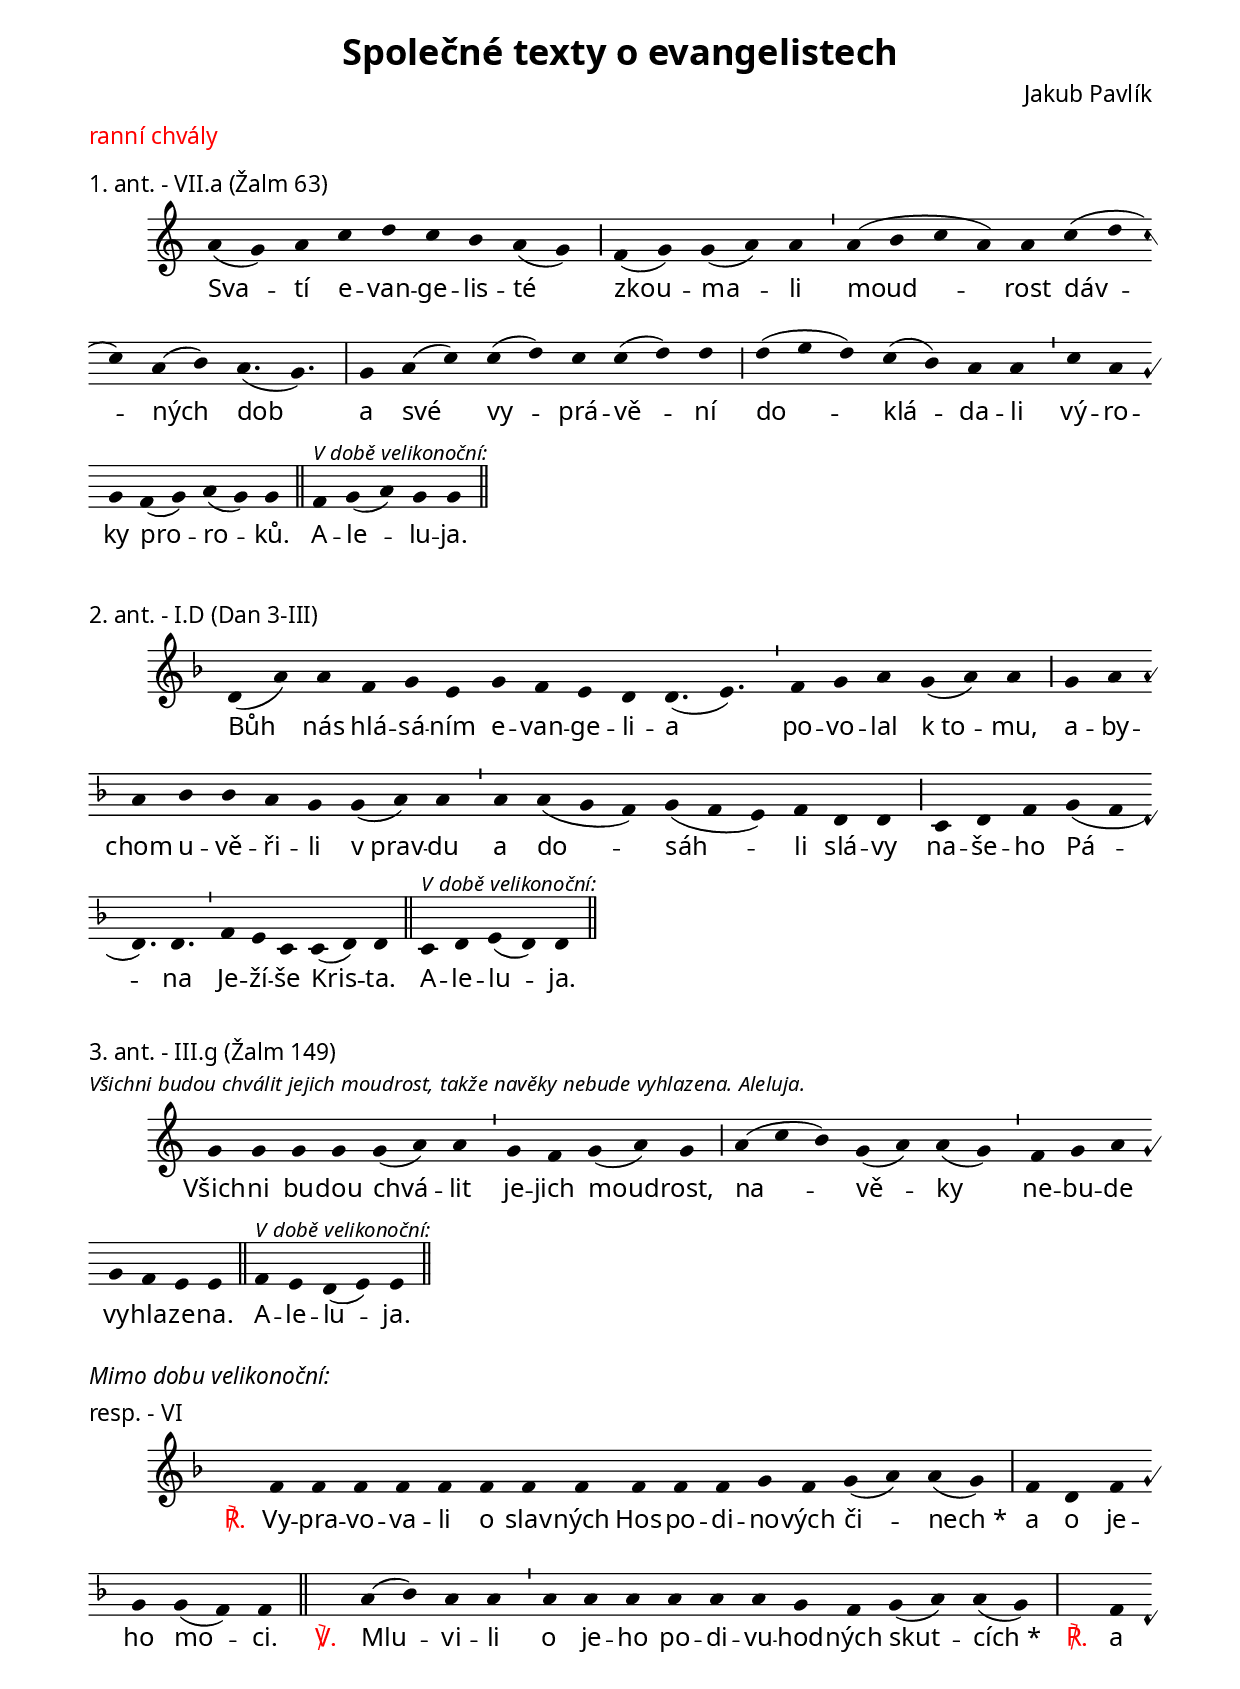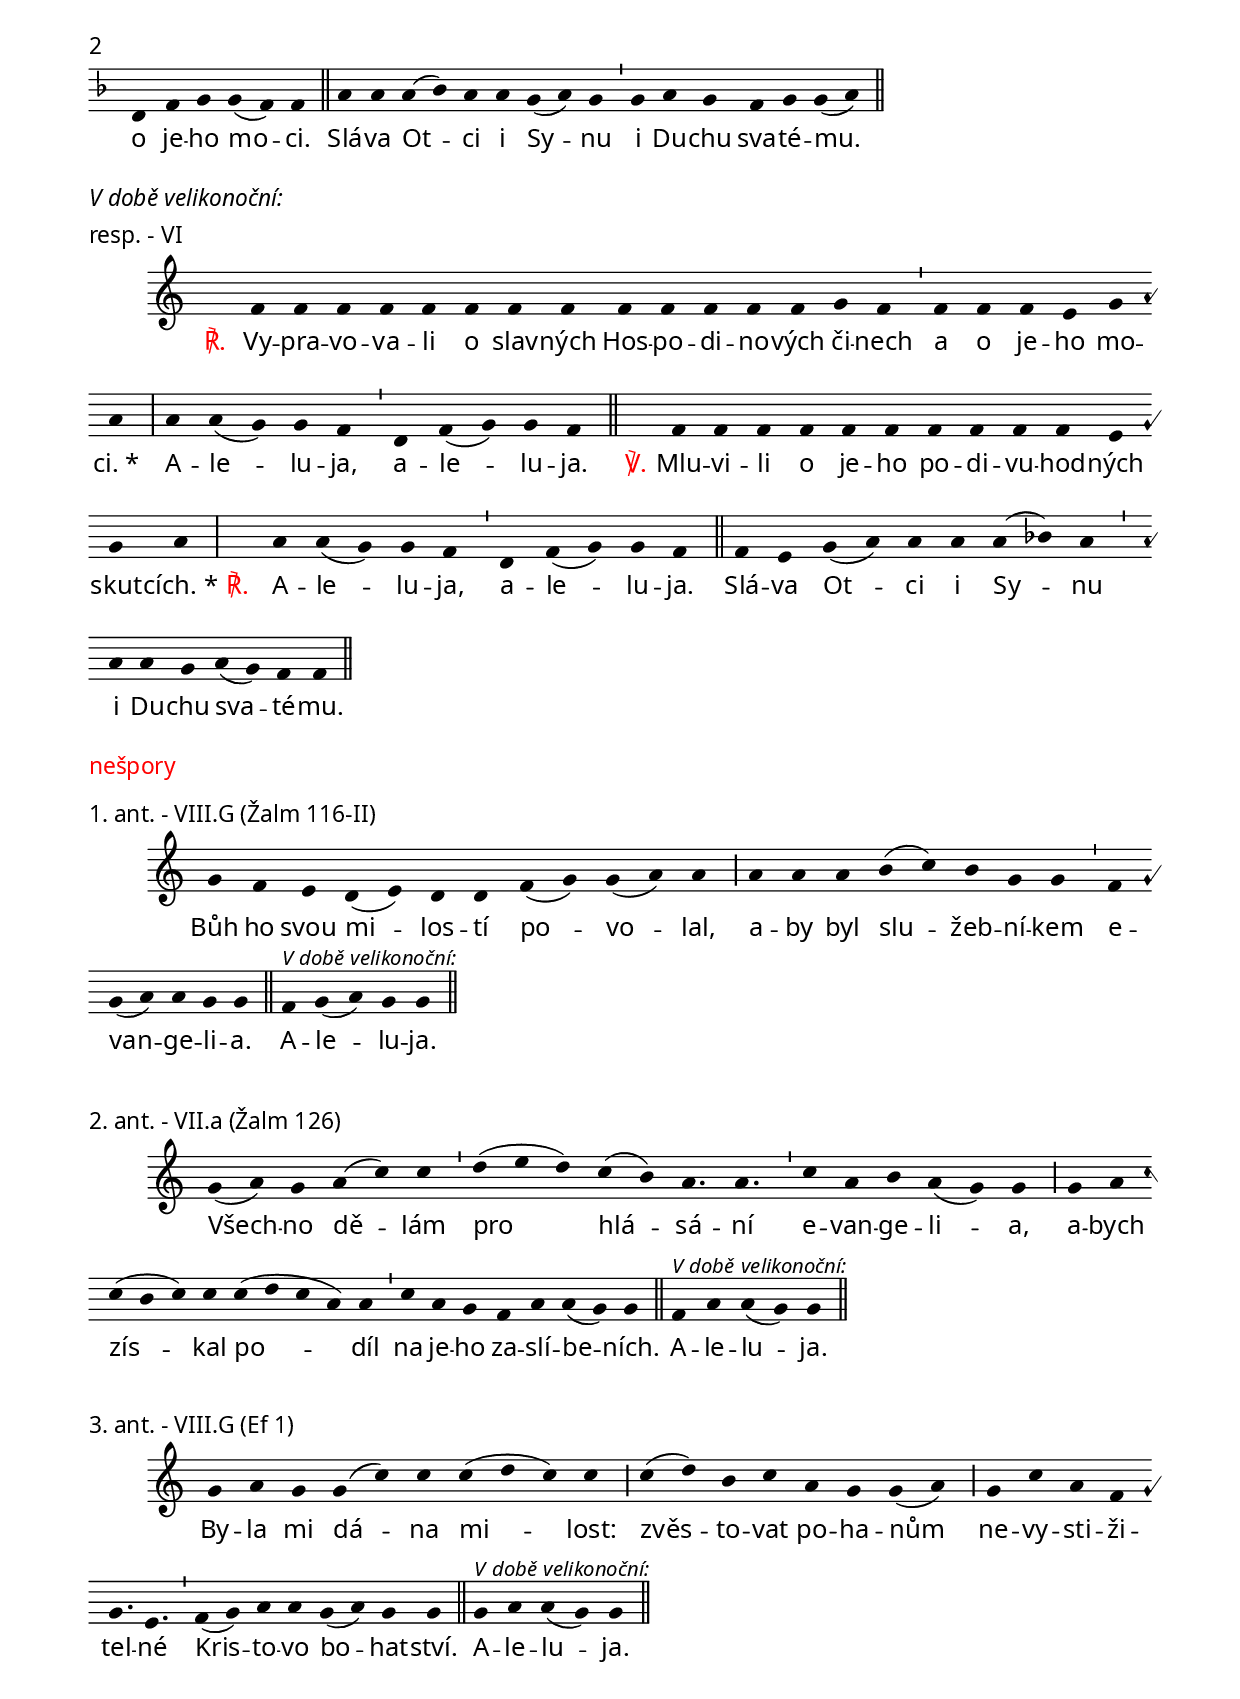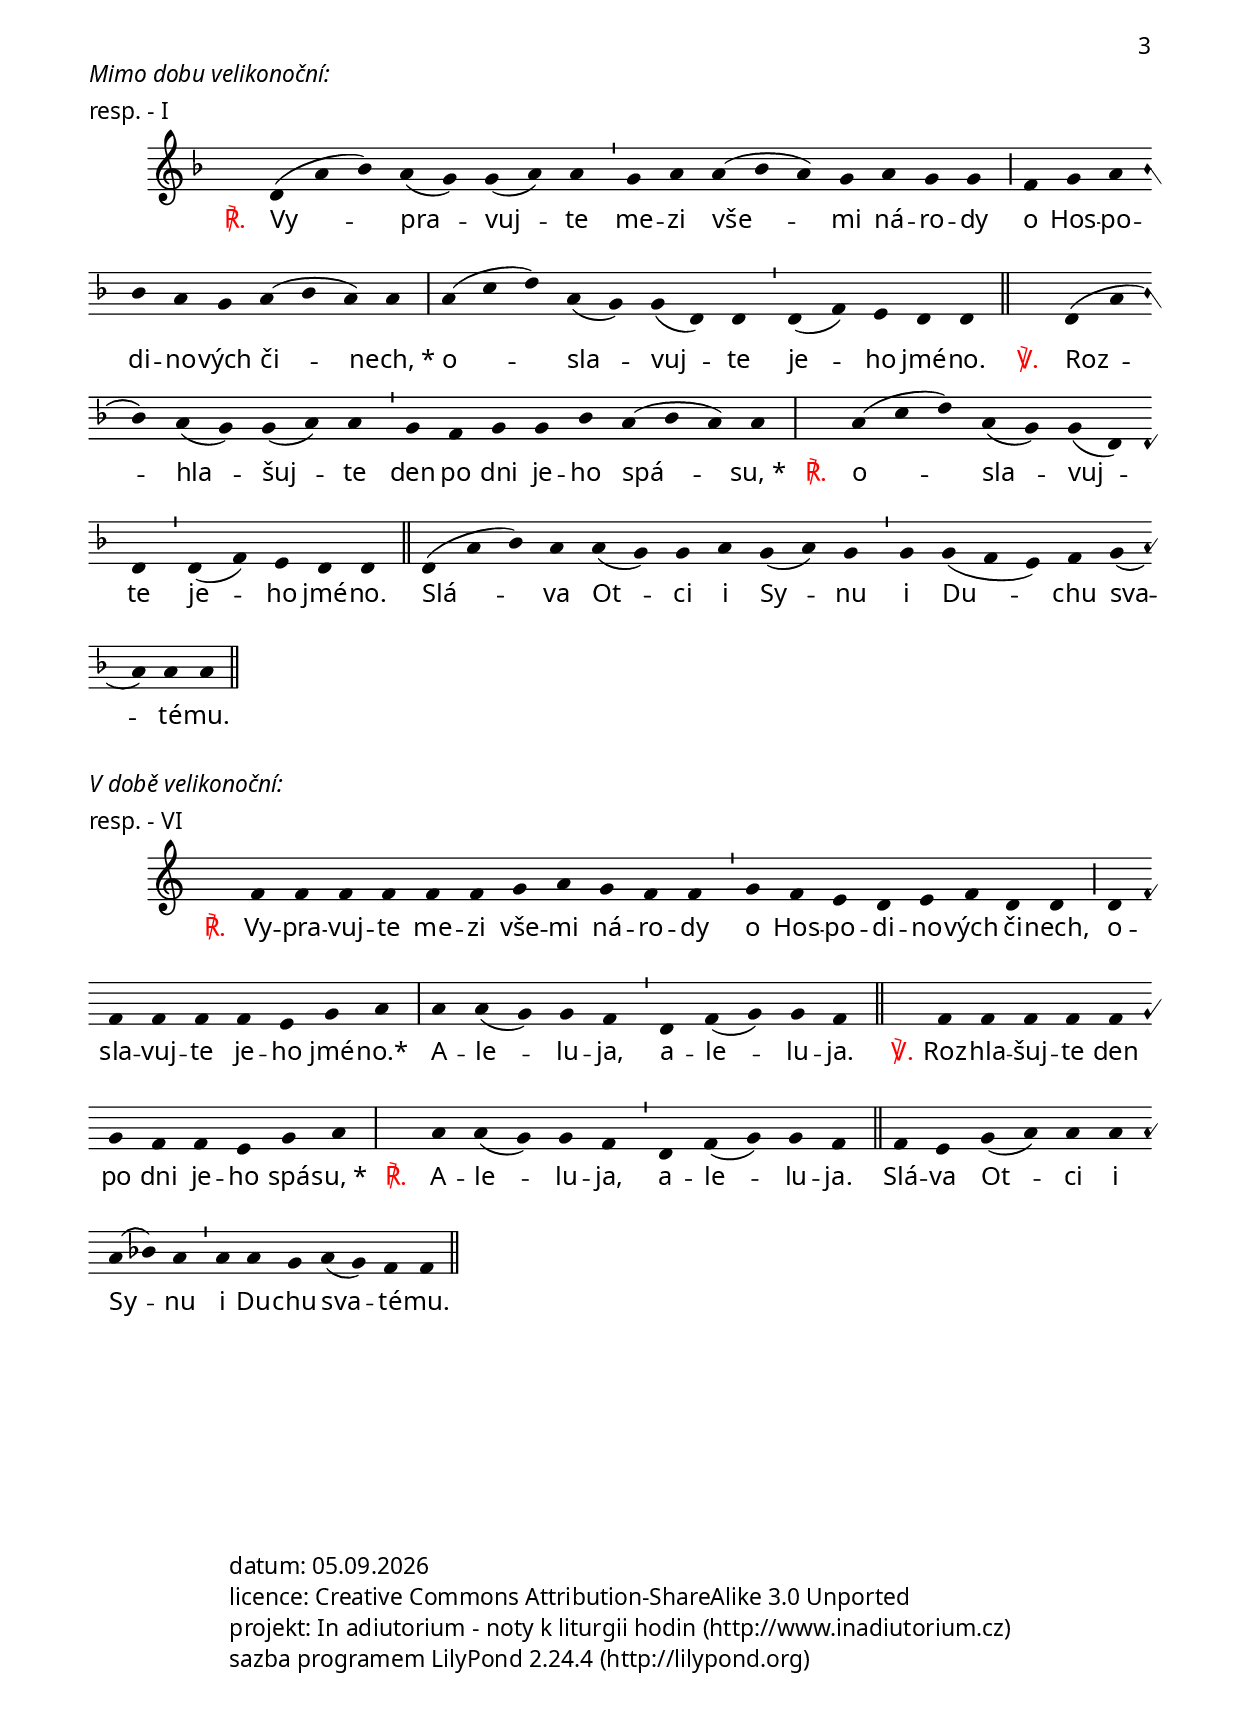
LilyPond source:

\version "2.15.37"

\header {
  title = "Společné texty o evangelistech"
  composer = "Jakub Pavlík"
}

\include "../spolecne.ly"
\include "../dilyresponsorii.ly"

\markup {\nadpisHodinka {"ranní chvály"}}

\score {
  \relative c'' {
    \choralniRezim
    a4( g) a c d c b a( g) \barMaior
    f4( g) g( a) a \barMin
    a( b c a) a c( d c) a( b) a4.( g) \barMax
    g4 a( c) c( d) c c( d) d \barMaior
    d( e d) c( b) a a \barMin
    c a g f( g) a( g) g \barFinalis

    f^\markup\rubrVelikAleluja g( a) g g \barFinalis
  }
  \addlyrics {
    Sva -- tí e -- van -- ge -- lis -- té
    zkou -- ma -- li
    moud -- rost dáv -- ných dob
    a své vy -- prá -- vě -- ní
    do -- klá -- da -- li
    vý -- ro -- ky pro -- ro -- ků.

    A -- le -- lu -- ja.
  }
  \header {
    quid = "1. ant."
    modus = "VII"
    differentia = "a"
    psalmus = "Žalm 63"
    id = "rch-a1"
    piece = \markup {\sestavTitulek}
  }
}

\score {
  \relative c' {
    \choralniRezim
    \key f \major
    d4( a') a f g e g f e d d4.( e) \barMin
    f4 g a g( a) a \barMaior
    g a a bes bes a g g( a) a \barMin
    a a( g f) g( f e) f d d \barMaior
    c d f g( f d4.) d \barMin f4 e c c( d) d \barFinalis

    c^\markup\rubrVelikAleluja d e( d) d \barFinalis
  }
  \addlyrics {
    Bůh nás hlá -- sá -- ním e -- van -- ge -- li -- a
    po -- vo -- lal k_to -- mu,
    a -- by -- chom u -- vě -- ři -- li v_prav -- du
    a do -- sáh -- li slá -- vy
    na -- še -- ho Pá -- na Je -- ží -- še Kris -- ta.

    A -- le -- lu -- ja.
  }
  \header {
    quid = "2. ant."
    modus = "I"
    differentia = "D"
    psalmus = "Dan 3-III"
    id = "rch-a2"
    piece = \markup {\sestavTitulek}
  }
}

\score {
  \relative c'' {
    \choralniRezim
    g4 g g g g( a) a \barMin g f g( a) g \barMaior
    a( c b) g( a) a( g) \barMin f g a g f e e \barFinalis
    f^\markup\rubrVelikAleluja e d( e) e \barFinalis
  }
  \addlyrics {
    Všich -- ni bu -- dou chvá -- lit je -- jich moud -- rost,
    % tak -- že
    na -- vě -- ky ne -- bu -- de vy -- hla -- ze -- na.

    A -- le -- lu -- ja.
  }
  \header {
    textus_approbatus = "Všichni budou chválit jejich moudrost,
    takže navěky nebude vyhlazena. Aleluja."
    quid = "3. ant."
    modus = "III"
    differentia = "g"
    psalmus = "Žalm 149"
    id = "rch-a3"
    piece = \markup {\sestavTitulek}
  }
}

\markup\italic{Mimo dobu velikonoční:}

% Zvlastni napev jsem mu slozil proto, ze je nesoumerne
% a pro klasicky v modu VI se mi delkami textu nezdalo
\score {
  \relative c' {
    \choralniRezim
    \key f \major

    % R
    \neviditelna f
    f4 f f f f f f f f f f g f g( a) a( g) \barMax
    f d f g g( f) f \barFinalis
    % V
    \neviditelna a
    a( bes) a a \barMin
    a a a a a a g f g( a) a( g) \barMax
    % R
    \neviditelna a
    f d f g g( f) f \barFinalis
    % Slava
    \respVIdoxologie \barFinalis
  }
  \addlyrics {
    \Response Vy -- pra -- vo -- va -- li o slav -- ných
    Hos -- po -- di -- no -- vých či -- nech_*
    a o je -- ho mo -- ci.
    \Verse Mlu -- vi -- li
    o je -- ho po -- di -- vu -- hod -- ných skut -- cích_*
    \Response a o je -- ho mo -- ci.
    \textRespDoxologie
  }
  \header {
    quid = "resp."
    modus = "VI"
    id = "rch-r"
    piece = \markup {\sestavTitulekResp}
  }
}

\markup\italic{V době velikonoční:}

\score {
  \relative c' {
    \choralniRezim

    % R
    \neviditelna f
    f4 f f f f f f f f f f f f g f \barMin
    f f f e g a \barMax
    \respVIalelujaResponsum \barFinalis
    % V
    \neviditelna f
    f4 f f f f f f f f f e g a \barMax
    % R
    \neviditelna a
    \respVIalelujaResponsum \barFinalis
    % Slava
    \respVIalelujaDoxologie \barFinalis
  }
  \addlyrics {
    \Response Vy -- pra -- vo -- va -- li o slav -- ných
    Hos -- po -- di -- no -- vých či -- nech
    a o je -- ho mo -- ci._* \textRespAleluja
    \Verse Mlu -- vi -- li o je -- ho po -- di -- vu -- hod -- ných
    skut -- cích._*
    \Response \textRespAleluja
    \textRespDoxologie
  }
  \header {
    quid = "resp."
    modus = "VI"
    id = "rch-r-pasch"
    piece = \markup {\sestavTitulekResp}
  }
}

\markup {\nadpisHodinka {"nešpory"}}

\score {
  \relative c'' {
    \choralniRezim
    g f e d( e) d d f( g) g( a) a \barMaior
    a a a b( c) b g g \barMin f g( a) a g g \barFinalis

    f^\markup\rubrVelikAleluja g( a) g g \barFinalis
  }
  \addlyrics {
    Bůh ho svou mi -- los -- tí po -- vo -- lal,
    a -- by byl slu -- žeb -- ní -- kem e -- van -- ge -- li -- a.

    A -- le -- lu -- ja.
  }
  \header {
    quid = "1. ant."
    modus = "VIII"
    differentia = "G"
    psalmus = "Žalm 116-II"
    fial = "commune/commune_pastyr.ly#2ne-a1"
    id = "ne-a1"
    piece = \markup {\sestavTitulek}
  }
}

\score {
  \relative c'' {
    \choralniRezim
    g4( a) g a( c) c \barMin d( e d) c( b) a4. a \barMin c4 a b a( g) g \barMaior
    g a c( b c) c c( d c a) a \barMin c a g f a a( g) g \barFinalis

    f^\markup\rubrVelikAleluja a a( g) g \barFinalis
  }
  \addlyrics {
    Všech -- no dě -- lám pro hlá -- sá -- ní e -- van -- ge -- li -- a,
    a -- bych zís -- kal po -- díl na je -- ho za -- slí -- be -- ních.

    A -- le -- lu -- ja.
  }
  \header {
    quid = "2. ant."
    modus = "VII"
    differentia = "a"
    psalmus = "Žalm 126"
    id = "ne-a2"
    piece = \markup {\sestavTitulek}
  }
}

\score {
  \relative c'' {
    \choralniRezim
    g4 a g g( c) c c( d c) c \barMaior
    c4( d) b c a g g( a) \barMaior
    g c a f g4. e \barMin f4( g) a a g( a) g g \barFinalis

    g^\markup\rubrVelikAleluja a a( g) g \barFinalis
  }
  \addlyrics {
    By -- la mi dá -- na mi -- lost:
    zvěs -- to -- vat po -- ha -- nům
    ne -- vy -- sti -- ži -- tel -- né Kris -- to -- vo bo -- hat -- ství.

    A -- le -- lu -- ja.
  }
  \header {
    quid = "3. ant."
    modus = "VIII"
    differentia = "G"
    psalmus = "Ef 1"
    id = "ne-a3"
    piece = \markup {\sestavTitulek}
  }
}

\markup\italic{Mimo dobu velikonoční:}

\score {
  \relative c' {
    \choralniRezim
    \key f \major
    % R
    \neviditelna d
    d4( a' bes) a( g) g( a) a \barMin
    g a a( bes a) g a g g \barMaior
    f g a bes a g a( bes a) a \barMax
    a( c d) a( g) g( d) d \barMin d( f) e d d \barFinalis
    % V
    \neviditelna a
    d( a' bes) a( g) g( a) a \barMin g f g g bes a( bes a) a \barMax
    % R
    \neviditelna a
    a( c d) a( g) g( d) d \barMin d( f) e d d \barFinalis
    % Slava
    d4( a' bes) a a( g) g a g( a) g \barMin g g( f e) f g( a) a a \barFinalis
  }
  \addlyrics {
    \Response Vy -- pra -- vuj -- te
    me -- zi vše -- mi ná -- ro -- dy
    o Hos -- po -- di -- no -- vých či -- nech,_*
    o -- sla -- vuj -- te je -- ho jmé -- no.
    \Verse Roz -- hla -- šuj -- te den po dni je -- ho spá -- su,_*
    \Response o -- sla -- vuj -- te je -- ho jmé -- no.
    \textRespDoxologie
  }
  \header {
    quid = "resp."
    modus = "I"
    fial = "commune/commune_apostol.ly#2ne-resp"
    id = "ne-r"
    piece = \markup {\sestavTitulekResp}
  }
}

\markup\italic{V době velikonoční:}

\score {
  \relative c' {
    \choralniRezim

    % R
    \neviditelna f
    f f f f f f g a g f f \barMin
    g f e d e f d d \barMaior
    d f f f f e g a \barMax
    \respVIalelujaResponsum \barFinalis
    % V
    \neviditelna f
    f f f f f g f f e g a \barMax
    % R
    \neviditelna a
    \respVIalelujaResponsum \barFinalis
    % Slava
    \respVIalelujaDoxologie \barFinalis
  }
  \addlyrics {
    \Response Vy -- pra -- vuj -- te me -- zi vše -- mi ná -- ro -- dy
    o Hos -- po -- di -- no -- vých či -- nech,
    o -- sla -- vuj -- te je -- ho jmé -- no.* \textRespAleluja
    \Verse Roz -- hla -- šuj -- te den po dni je -- ho spá -- su,_*
    \Response \textRespAleluja
    \textRespDoxologie
  }
  \header {
    quid = "resp."
    modus = "VI"
    fial = "commune/commune_apostol.ly#2ne-resp-velik"
    id = "ne-r-pasch"
    piece = \markup {\sestavTitulekResp}
  }
}